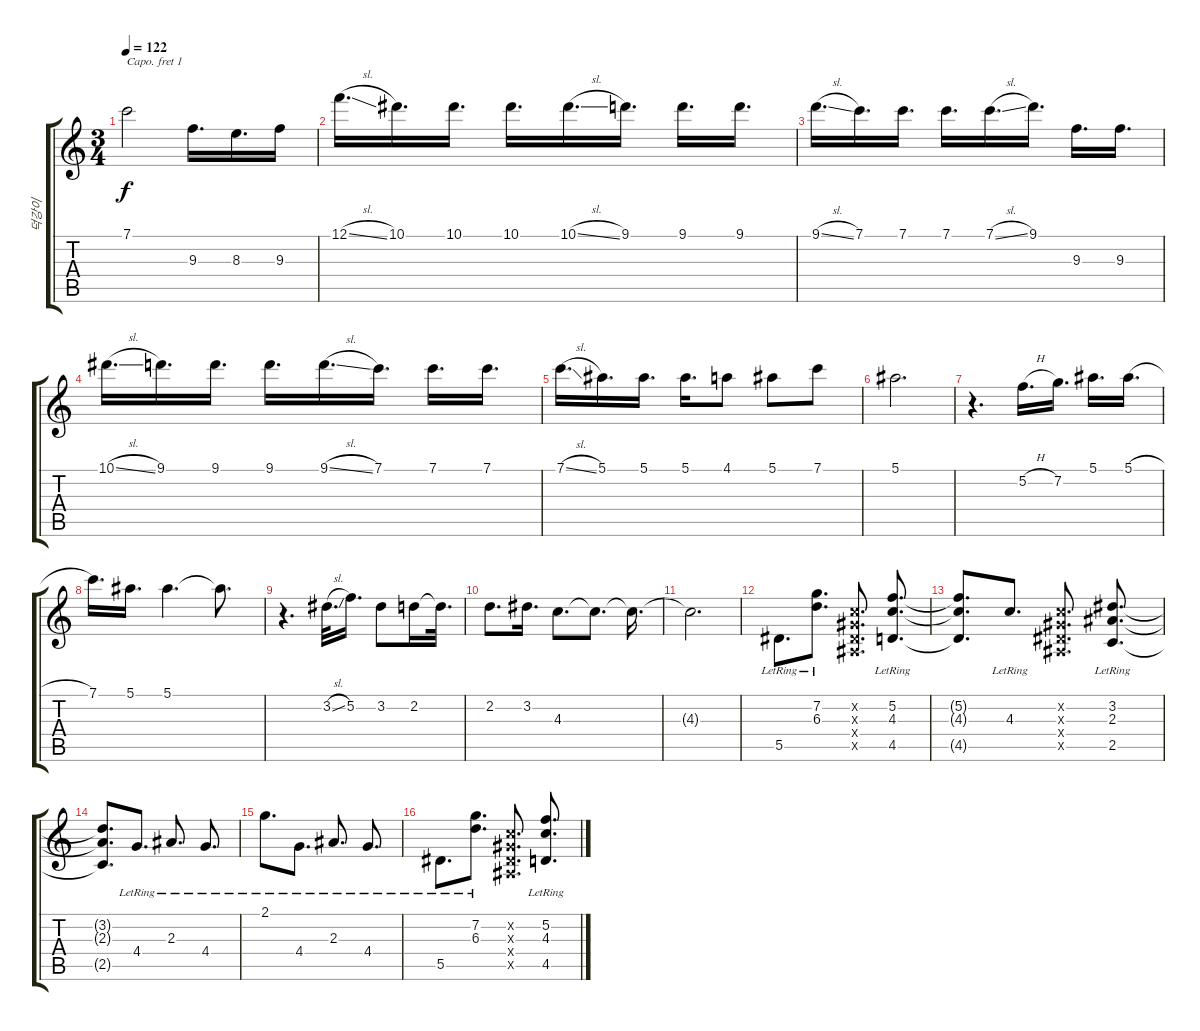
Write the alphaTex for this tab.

\track ("덕강이" "덕강이") {instrument acousticguitarsteel}
\staff {score tabs}
\capo 1
\tuning (E4 B3 G3 D3 A2 E2) {hide}
\ts (3 4)
\tempo 122
\clef g2
\ks c
7.1.2{dy f} 9.3.16{d} 8.3.16{d} 9.3.16 |
12.1{sl}.16{d} 10.1.16{d} 10.1.16{d} 10.1.16{d} 10.1{sl}.16{d} 9.1.16{d} 9.1.16{d} 9.1.16{d} |
9.1{sl}.16{d} 7.1.16{d} 7.1.16{d} 7.1.16{d} 7.1{sl}.16{d} 9.1.16{d} 9.3.16{d} 9.3.16{d} |
10.1{sl}.16{d} 9.1.16{d} 9.1.16{d} 9.1.16{d} 9.1{sl}.16{d} 7.1.16{d} 7.1.16{d} 7.1.16{d} |
7.1{sl}.16{d} 5.1.16{d} 5.1.16{d} 5.1.16{d} 4.1.8 5.1.8 7.1.8 |
5.1.2{d} |
r.4{d} 5.2{h}.16{d} 7.2.16{d} 5.1.16{d} 5.1{h}.16{d} |
7.1.16{d} 5.1.16{d} 5.1.4{d} 5.1{t}.8{d} |
r.4{d} 3.2{sl}.32{d} 5.2.16{d} 3.2.8 2.2.16 2.2{t}.32{d} |
2.2.8{d} 3.2.16{d} 4.3.8{d} 4.3{t}.8{d} 4.3{t}.16{d} |
4.3{t}.2{d} |
5.5{lr}.8{d} (7.2{lr} 6.3{lr}).8{d} (0.2{x} 0.3{x} 0.4{x} 0.5{x}).8{d} (5.2{lr} 4.3{lr} 4.5{lr}).8{d} |
(5.2{t} 4.3{t} 4.5{t}).8{d} 4.3{lr}.8{d} (0.2{x} 0.3{x} 0.4{x} 0.5{x}).8{d} (3.2{lr} 2.3{lr} 2.5{lr}).8{d} |
(3.2{t} 2.3{t} 2.5{t}).8{d} 4.4{lr}.8{d} 2.3{lr}.8{d} 4.4{lr}.8{d} |
2.1{lr}.8{d} 4.4{lr}.8{d} 2.3{lr}.8{d} 4.4{lr}.8{d} |
5.5{lr}.8{d} (7.2{lr} 6.3{lr}).8{d} (0.2{x} 0.3{x} 0.4{x} 0.5{x}).8{d} (5.2{lr} 4.3{lr} 4.5{lr}).8{d}
